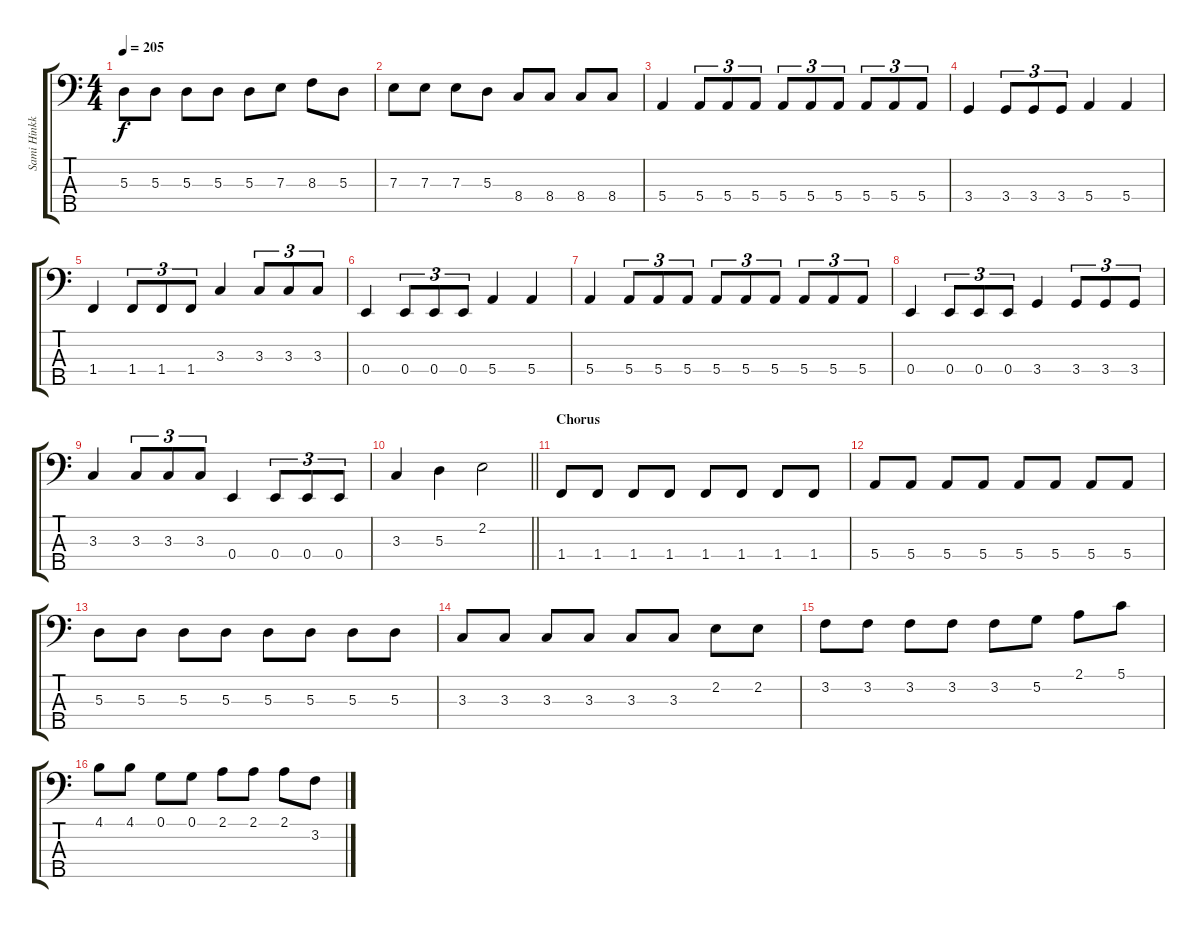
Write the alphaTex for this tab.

\track ("Sami Hinkka" "Sami Hinkk") {instrument electricbassfinger}
\staff {score tabs}
\tuning (G2 D2 A1 E1 B0) {hide}
\ts (4 4)
\tempo 205
\clef f4
\ks c
5.3.8{dy f} 5.3.8 5.3.8 5.3.8 5.3.8 7.3.8 8.3.8 5.3.8 |
7.3.8 7.3.8 7.3.8 5.3.8 8.4.8 8.4.8 8.4.8 8.4.8 |
5.4.4 5.4.8{tu (3 2)} 5.4.8{tu (3 2)} 5.4.8{tu (3 2)} 5.4.8{tu (3 2)} 5.4.8{tu (3 2)} 5.4.8{tu (3 2)} 5.4.8{tu (3 2)} 5.4.8{tu (3 2)} 5.4.8{tu (3 2)} |
3.4.4 3.4.8{tu (3 2)} 3.4.8{tu (3 2)} 3.4.8{tu (3 2)} 5.4.4 5.4.4 |
1.4.4 1.4.8{tu (3 2)} 1.4.8{tu (3 2)} 1.4.8{tu (3 2)} 3.3.4 3.3.8{tu (3 2)} 3.3.8{tu (3 2)} 3.3.8{tu (3 2)} |
0.4.4 0.4.8{tu (3 2)} 0.4.8{tu (3 2)} 0.4.8{tu (3 2)} 5.4.4 5.4.4 |
5.4.4 5.4.8{tu (3 2)} 5.4.8{tu (3 2)} 5.4.8{tu (3 2)} 5.4.8{tu (3 2)} 5.4.8{tu (3 2)} 5.4.8{tu (3 2)} 5.4.8{tu (3 2)} 5.4.8{tu (3 2)} 5.4.8{tu (3 2)} |
0.4.4 0.4.8{tu (3 2)} 0.4.8{tu (3 2)} 0.4.8{tu (3 2)} 3.4.4 3.4.8{tu (3 2)} 3.4.8{tu (3 2)} 3.4.8{tu (3 2)} |
3.3.4 3.3.8{tu (3 2)} 3.3.8{tu (3 2)} 3.3.8{tu (3 2)} 0.4.4 0.4.8{tu (3 2)} 0.4.8{tu (3 2)} 0.4.8{tu (3 2)} |
\barLineRight lightlight
3.3.4 5.3.4 2.2.2 |
\section ("" "Chorus")
1.4.8 1.4.8 1.4.8 1.4.8 1.4.8 1.4.8 1.4.8 1.4.8 |
5.4.8 5.4.8 5.4.8 5.4.8 5.4.8 5.4.8 5.4.8 5.4.8 |
5.3.8 5.3.8 5.3.8 5.3.8 5.3.8 5.3.8 5.3.8 5.3.8 |
3.3.8 3.3.8 3.3.8 3.3.8 3.3.8 3.3.8 2.2.8 2.2.8 |
3.2.8 3.2.8 3.2.8 3.2.8 3.2.8 5.2.8 2.1.8 5.1.8 |
4.1.8 4.1.8 0.1.8 0.1.8 2.1.8 2.1.8 2.1.8 3.2.8
